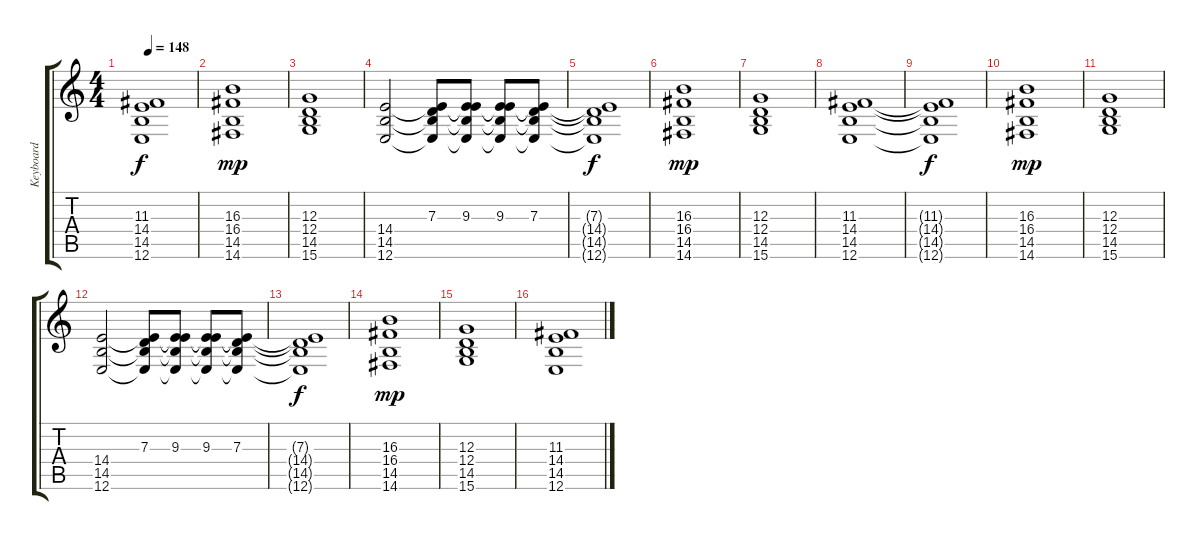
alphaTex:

\track ("Keyboard" "Keyboard") {instrument electricgrandpiano}
\staff {score tabs}
\tuning (E4 B3 G3 D3 A2 E2) {hide}
\ts (4 4)
\tempo 148
\clef g2
\ks c
(11.3{t} 14.4{t} 14.5{t} 12.6{t}).1{dy f} |
(16.3 16.4 14.5 14.6).1{dy mp} |
(12.3 12.4 14.5 15.6).1 |
(14.4 14.5 12.6).2 (7.3 14.4{t} 14.5{t} 12.6{t}).8 (9.3 14.4{t} 14.5{t} 12.6{t}).8 (9.3 14.4{t} 14.5{t} 12.6{t}).8 (7.3 14.4{t} 14.5{t} 12.6{t}).8 |
(7.3{t} 14.4{t} 14.5{t} 12.6{t}).1{dy f} |
(16.3 16.4 14.5 14.6).1{dy mp} |
(12.3 12.4 14.5 15.6).1 |
(11.3 14.4 14.5 12.6).1 |
(11.3{t} 14.4{t} 14.5{t} 12.6{t}).1{dy f} |
(16.3 16.4 14.5 14.6).1{dy mp} |
(12.3 12.4 14.5 15.6).1 |
(14.4 14.5 12.6).2 (7.3 14.4{t} 14.5{t} 12.6{t}).8 (9.3 14.4{t} 14.5{t} 12.6{t}).8 (9.3 14.4{t} 14.5{t} 12.6{t}).8 (7.3 14.4{t} 14.5{t} 12.6{t}).8 |
(7.3{t} 14.4{t} 14.5{t} 12.6{t}).1{dy f} |
(16.3 16.4 14.5 14.6).1{dy mp} |
(12.3 12.4 14.5 15.6).1 |
(11.3 14.4 14.5 12.6).1
